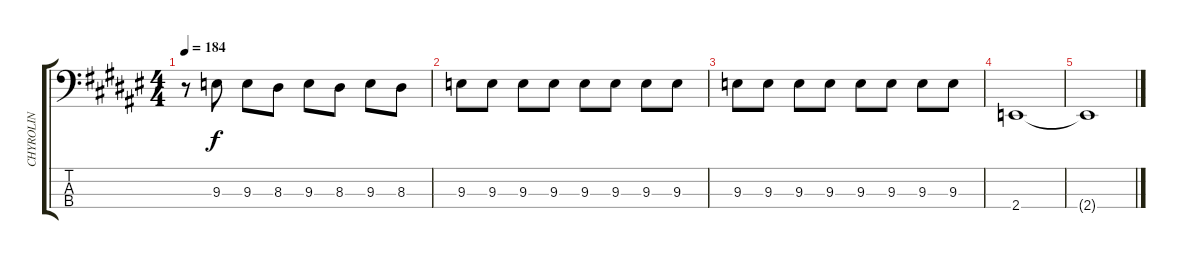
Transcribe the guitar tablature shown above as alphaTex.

\track ("CHYROLIN" "CHYROLIN") {instrument electricbasspick}
\staff {score tabs}
\tuning (F2 C2 G1 D1) {hide}
\ts (4 4)
\tempo 184
\clef f4
\ks f#
r.8{dy f} 9.3.8 9.3.8 8.3.8 9.3.8 8.3.8 9.3.8 8.3.8 |
9.3.8 9.3.8 9.3.8 9.3.8 9.3.8 9.3.8 9.3.8 9.3.8 |
9.3.8 9.3.8 9.3.8 9.3.8 9.3.8 9.3.8 9.3.8 9.3.8 |
2.4.1 |
2.4{t}.1
